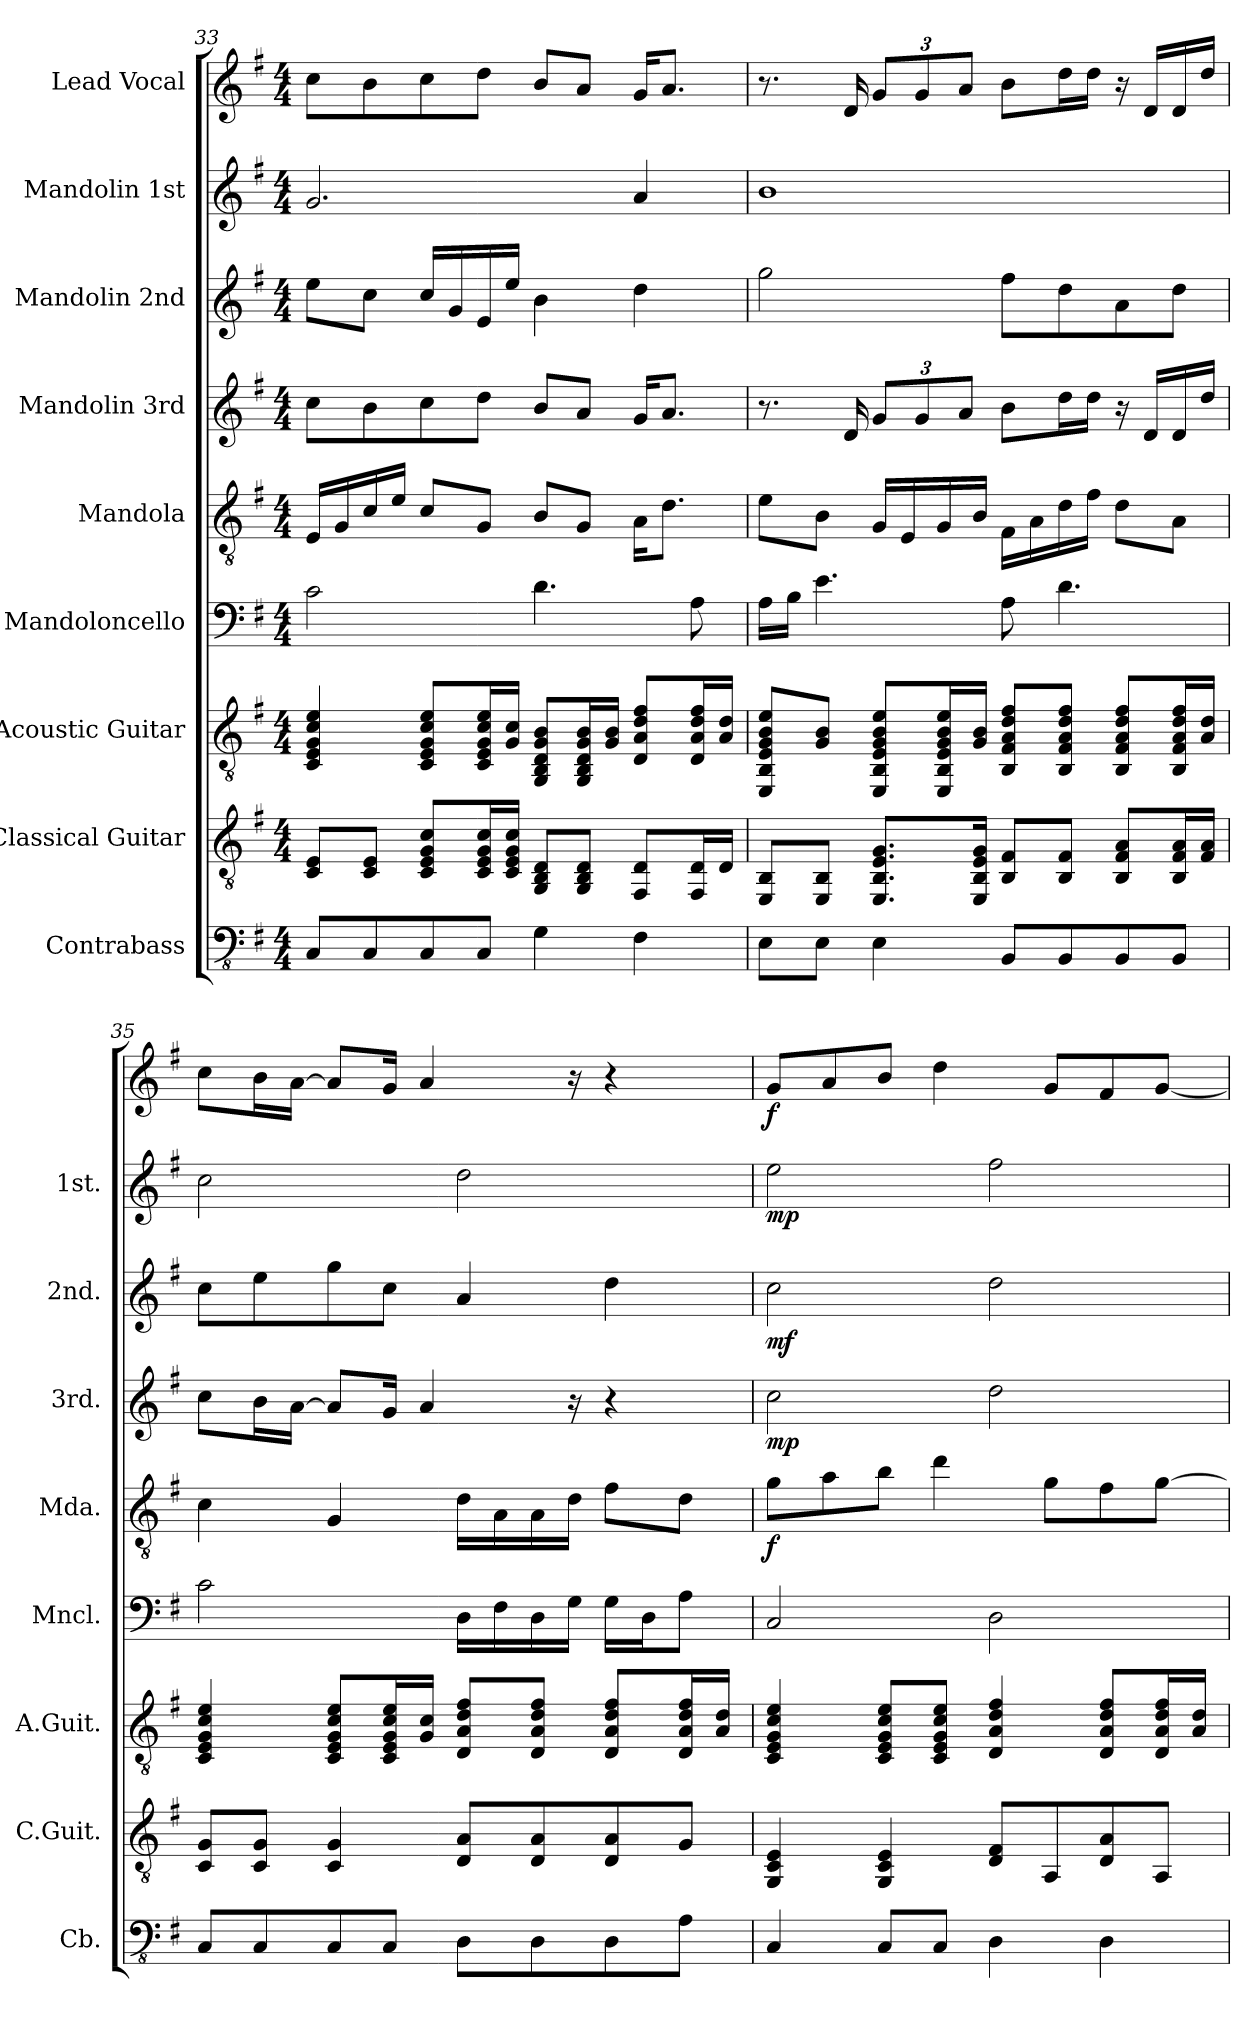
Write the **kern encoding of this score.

**kern	**kern	**kern	**kern	**kern	**dynam	**kern	**dynam	**kern	**dynam	**kern	**dynam	**kern	**dynam
*part9	*part8	*part7	*part6	*part5	*part5	*part4	*part4	*part3	*part3	*part2	*part2	*part1	*part1
*staff9	*staff8	*staff7	*staff6	*staff5	*staff5	*staff4	*staff4	*staff3	*staff3	*staff2	*staff2	*staff1	*staff1
*I"Contrabass	*I"Classical Guitar	*I"Acoustic Guitar	*I"Mandoloncello	*I"Mandola	*	*I"Mandolin 3rd	*	*I"Mandolin 2nd	*	*I"Mandolin 1st	*	*I"Lead Vocal	*
*I'Cb.	*I'C.Guit.	*I'A.Guit.	*I'Mncl.	*I'Mda.	*	*I'3rd.	*	*I'2nd.	*	*I'1st.	*	*	*
*clefFv4	*clefGv2	*clefGv2	*clefF4	*clefGv2	*	*clefG2	*	*clefG2	*	*clefG2	*	*clefG2	*
*k[f#]	*k[f#]	*k[f#]	*k[f#]	*k[f#]	*	*k[f#]	*	*k[f#]	*	*k[f#]	*	*k[f#]	*
*M4/4	*M4/4	*M4/4	*M4/4	*M4/4	*	*M4/4	*	*M4/4	*	*M4/4	*	*M4/4	*
=33	=33	=33	=33	=33	=33	=33	=33	=33	=33	=33	=33	=33	=33
8CCL	8C 8EL	4C 4E 4G 4c 4e	2c	16ELL	.	8ccL	.	8eeL	.	2.g	.	8ccL	.
.	.	.	.	16G	.	.	.	.	.	.	.	.	.
8CC	8C 8EJ	.	.	16c	.	8b	.	8ccJ	.	.	.	8b	.
.	.	.	.	16eJJ	.	.	.	.	.	.	.	.	.
8CC	8C 8E 8G 8cL	8C 8E 8G 8c 8eL	.	8cL	.	8cc	.	16ccLL	.	.	.	8cc	.
.	.	.	.	.	.	.	.	16g	.	.	.	.	.
8CCJ	16C 16E 16G 16cL	16C 16E 16G 16c 16eL	.	8GJ	.	8ddJ	.	16e	.	.	.	8ddJ	.
.	16C 16E 16G 16cJJ	16G 16cJJ	.	.	.	.	.	16eeJJ	.	.	.	.	.
4GG	8GG 8BB 8DL	8GG 8BB 8D 8G 8BL	4.d	8BL	.	8bL	.	4b	.	.	.	8bL	.
.	8GG 8BB 8DJ	16GG 16BB 16D 16G 16BL	.	8GJ	.	8aJ	.	.	.	.	.	8aJ	.
.	.	16G 16BJJ	.	.	.	.	.	.	.	.	.	.	.
4FF#	8FF# 8DL	8D 8A 8d 8f#L	.	16AKL	.	16gKL	.	4dd	.	4a	.	16gKL	.
.	.	.	.	8.dJ	.	8.aJ	.	.	.	.	.	8.aJ	.
.	16FF# 16DL	16D 16A 16d 16f#L	8A	.	.	.	.	.	.	.	.	.	.
.	16DJJ	16A 16dJJ	.	.	.	.	.	.	.	.	.	.	.
=34	=34	=34	=34	=34	=34	=34	=34	=34	=34	=34	=34	=34	=34
8EEL	8EE 8BBL	8EE 8BB 8E 8G 8B 8eL	16ALL	8eL	.	8.r	.	2gg	.	1b	.	8.r	.
.	.	.	16BJJ	.	.	.	.	.	.	.	.	.	.
8EEJ	8EE 8BBJ	8G 8BJ	4.e	8BJ	.	.	.	.	.	.	.	.	.
.	.	.	.	.	.	16d	.	.	.	.	.	16d	.
4EE	8.EE 8.BB 8.E 8.GL	8EE 8BB 8E 8G 8B 8eL	.	16GLL	.	12gL	.	.	.	.	.	12gL	.
.	.	.	.	16E	.	.	.	.	.	.	.	.	.
.	.	.	.	.	.	12g	.	.	.	.	.	12g	.
.	.	16EE 16BB 16E 16G 16B 16eL	.	16G	.	.	.	.	.	.	.	.	.
.	.	.	.	.	.	12aJ	.	.	.	.	.	12aJ	.
.	16EE 16BB 16E 16GJk	16G 16BJJ	.	16BJJ	.	.	.	.	.	.	.	.	.
8BBBL	8BB 8F#L	8BB 8F# 8A 8d 8f#L	8A	16F#LL	.	8bL	.	8ff#L	.	.	.	8bL	.
.	.	.	.	16A	.	.	.	.	.	.	.	.	.
8BBB	8BB 8F#J	8BB 8F# 8A 8d 8f#J	4.d	16d	.	16ddL	.	8dd	.	.	.	16ddL	.
.	.	.	.	16f#JJ	.	16ddJJ	.	.	.	.	.	16ddJJ	.
8BBB	8BB 8F# 8AL	8BB 8F# 8A 8d 8f#L	.	8dL	.	16r	.	8a	.	.	.	16r	.
.	.	.	.	.	.	16dLL	.	.	.	.	.	16dLL	.
8BBBJ	16BB 16F# 16AL	16BB 16F# 16A 16d 16f#L	.	8AJ	.	16d	.	8ddJ	.	.	.	16d	.
.	16F# 16AJJ	16A 16dJJ	.	.	.	16ddJJ	.	.	.	.	.	16ddJJ	.
=35	=35	=35	=35	=35	=35	=35	=35	=35	=35	=35	=35	=35	=35
8CCL	8C 8GL	4C 4E 4G 4c 4e	2c	4c	.	8ccL	.	8ccL	.	2cc	.	8ccL	.
8CC	8C 8GJ	.	.	.	.	16bL	.	8ee	.	.	.	16bL	.
.	.	.	.	.	.	[16aJJ	.	.	.	.	.	[16aJJ	.
8CC	4C 4G	8C 8E 8G 8c 8eL	.	4G	.	8aL]	.	8gg	.	.	.	8aL]	.
8CCJ	.	16C 16E 16G 16c 16eL	.	.	.	16gJk	.	8ccJ	.	.	.	16gJk	.
.	.	16G 16cJJ	.	.	.	4a	.	.	.	.	.	4a	.
8DDL	8D 8AL	8D 8A 8d 8f#L	16DLL	16dLL	.	.	.	4a	.	2dd	.	.	.
.	.	.	16F#	16A	.	.	.	.	.	.	.	.	.
8DD	8D 8A	8D 8A 8d 8f#J	16D	16A	.	.	.	.	.	.	.	.	.
.	.	.	16GJJ	16dJJ	.	16r	.	.	.	.	.	16r	.
8DD	8D 8A	8D 8A 8d 8f#L	16GLL	8f#L	.	4r	.	4dd	.	.	.	4r	.
.	.	.	16DJ	.	.	.	.	.	.	.	.	.	.
8AAJ	8GJ	16D 16A 16d 16f#L	8AJ	8dJ	.	.	.	.	.	.	.	.	.
.	.	16A 16dJJ	.	.	.	.	.	.	.	.	.	.	.
=36	=36	=36	=36	=36	=36	=36	=36	=36	=36	=36	=36	=36	=36
4CC	4GG 4C 4E	4C 4E 4G 4c 4e	2C	8gL	f	2cc	mp	2cc	mf	2ee	mp	8gL	f
.	.	.	.	8a	.	.	.	.	.	.	.	8a	.
8CCL	4GG 4C 4E	8C 8E 8G 8c 8eL	.	8bJ	.	.	.	.	.	.	.	8bJ	.
8CCJ	.	8C 8E 8G 8c 8eJ	.	4dd	.	.	.	.	.	.	.	4dd	.
4DD	8D 8F#L	4D 4A 4d 4f#	2D	.	.	2dd	.	2dd	.	2ff#	.	.	.
.	8AA	.	.	8gL	.	.	.	.	.	.	.	8gL	.
4DD	8D 8A	8D 8A 8d 8f#L	.	8f#	.	.	.	.	.	.	.	8f#	.
.	8AAJ	16D 16A 16d 16f#L	.	[8gJ	.	.	.	.	.	.	.	[8gJ	.
.	.	16A 16dJJ	.	.	.	.	.	.	.	.	.	.	.
=	=	=	=	=	=	=	=	=	=	=	=	=	=
*-	*-	*-	*-	*-	*-	*-	*-	*-	*-	*-	*-	*-	*-
